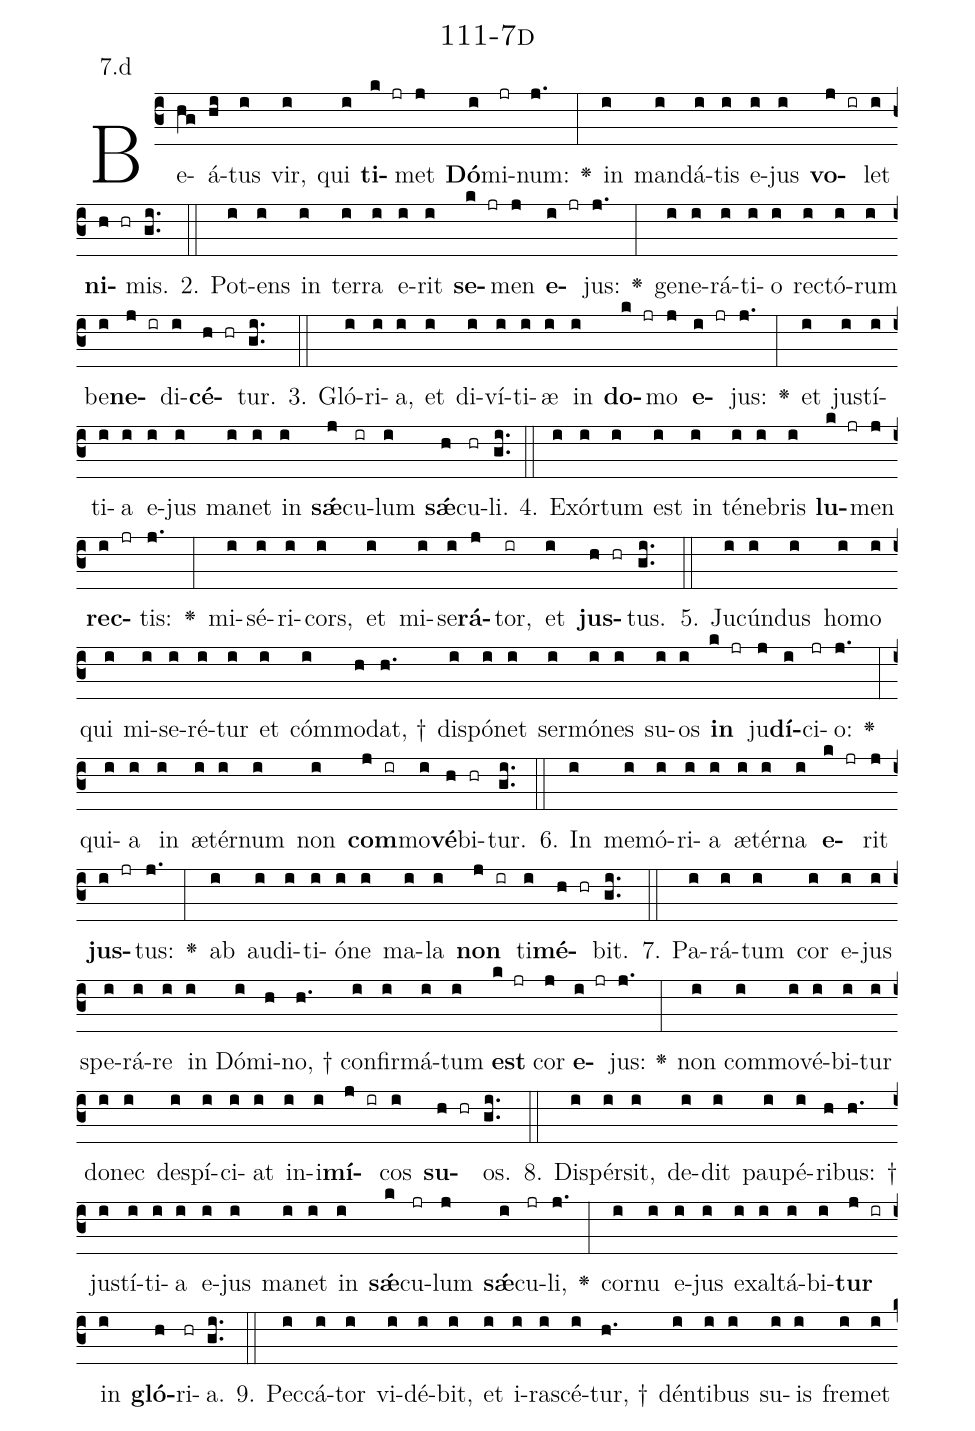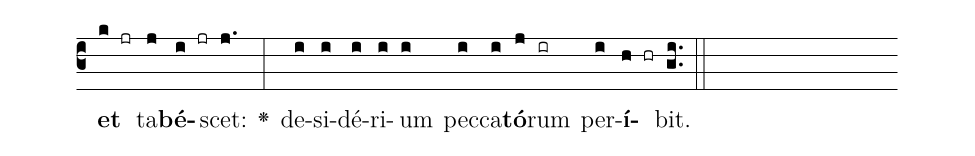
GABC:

name: 111-7d;
annotation: 7.d;
%%
(c3)Be(hg)á(hi)tus(i) vir,(i) qui(i) <b>ti</b>(k jr)met(j) <b>Dó</b>(i)mi(jr)num:(j.) <v>\greheightstar</v>(:) in(i) man(i)dá(i)tis(i) e(i)jus(i) <b>vo</b>(j ir)let(i) <b>ni</b>(h hr)mis.(gi..) (::)
2. Pot(i)ens(i) in(i) ter(i)ra(i) e(i)rit(i) <b>se</b>(k jr)men(j) <b>e</b>(i jr)jus:(j.) <v>\greheightstar</v>(:) ge(i)ne(i)rá(i)ti(i)o(i) rec(i)tó(i)rum(i) be(i)<b>ne</b>(j ir)di(i)<b>cé</b>(h hr)tur.(gi..) (::)
3. Gló(i)ri(i)a,(i) et(i) di(i)ví(i)ti(i)æ(i) in(i) <b>do</b>(k jr)mo(j) <b>e</b>(i jr)jus:(j.) <v>\greheightstar</v>(:) et(i) jus(i)tí(i)ti(i)a(i) e(i)jus(i) ma(i)net(i) in(i) <b>sǽ</b>(j)cu(ir)lum(i) <b>sǽ</b>(h)cu(hr)li.(gi..) (::)
4. Ex(i)ór(i)tum(i) est(i) in(i) té(i)ne(i)bris(i) <b>lu</b>(k jr)men(j) <b>rec</b>(i jr)tis:(j.) <v>\greheightstar</v>(:) mi(i)sé(i)ri(i)cors,(i) et(i) mi(i)se(i)<b>rá</b>(j)tor,(ir) et(i) <b>jus</b>(h hr)tus.(gi..) (::)
5. Ju(i)cún(i)dus(i) ho(i)mo(i) qui(i) mi(i)se(i)ré(i)tur(i) et(i) cóm(i)mo(h)dat, †(h.) dis(i)pó(i)net(i) ser(i)mó(i)nes(i) su(i)os(i) <b>in</b>(k jr) ju(j)<b>dí</b>(i)ci(jr)o:(j.) <v>\greheightstar</v>(:) qui(i)a(i) in(i) æ(i)tér(i)num(i) non(i) <b>com</b>(j ir)mo(i)<b>vé</b>(h)bi(hr)tur.(gi..) (::)
6. In(i) me(i)mó(i)ri(i)a(i) æ(i)tér(i)na(i) <b>e</b>(k jr)rit(j) <b>jus</b>(i jr)tus:(j.) <v>\greheightstar</v>(:) ab(i) au(i)di(i)ti(i)ó(i)ne(i) ma(i)la(i) <b>non</b>(j ir) ti(i)<b>mé</b>(h hr)bit.(gi..) (::)
7. Pa(i)rá(i)tum(i) cor(i) e(i)jus(i) spe(i)rá(i)re(i) in(i) Dó(i)mi(h)no, †(h.) con(i)fir(i)má(i)tum(i) <b>est</b>(k jr) cor(j) <b>e</b>(i jr)jus:(j.) <v>\greheightstar</v>(:) non(i) com(i)mo(i)vé(i)bi(i)tur(i) do(i)nec(i) de(i)spí(i)ci(i)at(i) in(i)i(i)<b>mí</b>(j ir)cos(i) <b>su</b>(h hr)os.(gi..) (::)
8. Di(i)spér(i)sit,(i) de(i)dit(i) pau(i)pé(i)ri(h)bus: †(h.) jus(i)tí(i)ti(i)a(i) e(i)jus(i) ma(i)net(i) in(i) <b>sǽ</b>(k)cu(jr)lum(j) <b>sǽ</b>(i)cu(jr)li,(j.) <v>\greheightstar</v>(:) cor(i)nu(i) e(i)jus(i) ex(i)al(i)tá(i)bi(i)<b>tur</b>(j ir) in(i) <b>gló</b>(h)ri(hr)a.(gi..) (::)
9. Pec(i)cá(i)tor(i) vi(i)dé(i)bit,(i) et(i) i(i)ra(i)scé(i)tur, †(h.) dén(i)ti(i)bus(i) su(i)is(i) fre(i)met(i) <b>et</b>(k jr) ta(j)<b>bé</b>(i jr)scet:(j.) <v>\greheightstar</v>(:) de(i)si(i)dé(i)ri(i)um(i) pec(i)ca(i)<b>tó</b>(j)rum(ir) per(i)<b>í</b>(h hr)bit.(gi..) (::)
